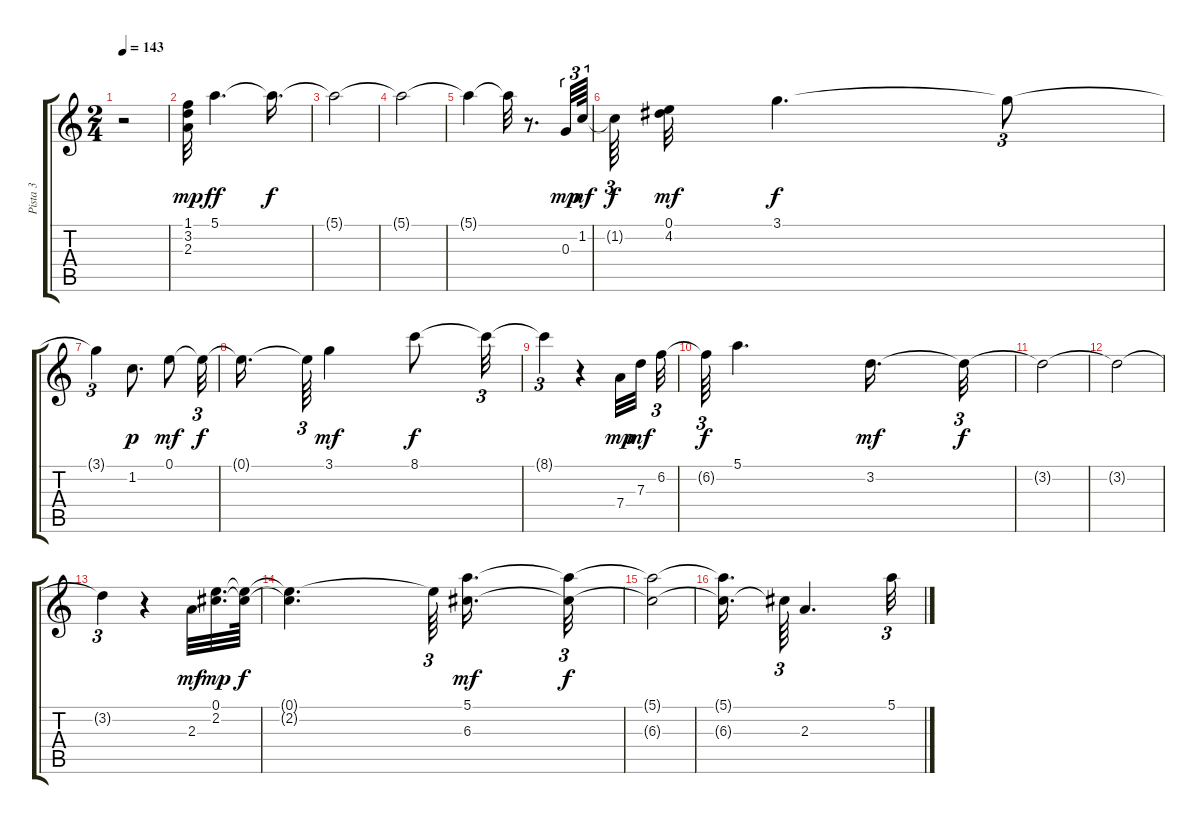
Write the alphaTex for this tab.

\track ("Pista 3" "Pista 3") {instrument electricguitarclean}
\staff {score tabs}
\tuning (E4 B3 G3 D3 A2 E2) {hide}
\ts (2 4)
\tempo 143
\clef g2
\ks c
r.2{dy ff} |
(1.1 3.2 2.3).32{dy mp} 5.1.4{d dy ff} 5.1{t}.16{d dy f} |
5.1{t}.2 |
5.1{t}.2 |
5.1{t}.4 5.1{t}.32 r.8{d} 0.3.32{tu (3 2) dy mp} 1.2.64{tu (3 2) dy mf} |
1.2{t}.64{tu (3 2) dy f} (0.1 4.2).32{dy mf} 3.1.4{d dy f} 3.1{t}.8{tu (3 2)} |
3.1{t}.4{tu (3 2)} 1.2.8{d dy p} 0.1.8{dy mf} 0.1{t}.32{tu (3 2) dy f} |
0.1{t}.16{d} 0.1{t}.64{tu (3 2)} 3.1.4{dy mf} 8.1.8{dy f} 8.1{t}.32{tu (3 2)} |
8.1{t}.4{tu (3 2)} r.4 7.4.32{dy mp} 7.3.32{dy mf beam splitsecondary} 6.2.32{tu (3 2)} |
6.2{t}.64{tu (3 2) dy f} 5.1.4{d} 3.2.16{d dy mf} 3.2{t}.32{tu (3 2) dy f} |
3.2{t}.2 |
3.2{t}.2 |
3.2{t}.4{tu (3 2)} r.4 2.3.32{dy mf} (0.1 2.2).32{d dy mp} (0.1{t} 2.2{t}).64{dy f} |
(0.1{t} 2.2{t}).4{d} 0.1{t}.64{tu (3 2) beam splitsecondary} (5.1 6.3).16{d dy mf} (5.1{t} 6.3{t}).32{tu (3 2) dy f} |
(5.1{t} 6.3{t}).2 |
(5.1{t} 6.3{t}).16{d} 6.3{t}.64{tu (3 2)} 2.3.4{d} 5.1.32{tu (3 2)}
